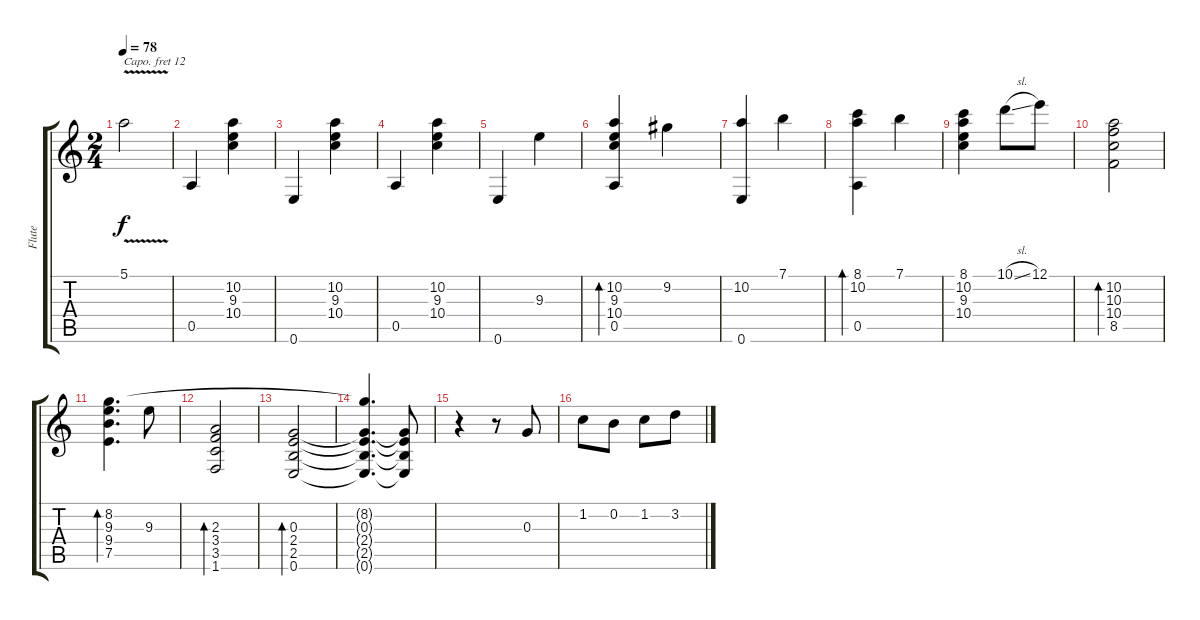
\track ("Flute" "Flute") {instrument panflute}
\staff {score tabs}
\capo 12
\tuning (E4 B3 G3 D3 A2 E2) {hide}
\ts (2 4)
\tempo 78
\clef g2
\ks c
5.1{v}.2{dy f} |
0.5.4 (10.2 9.3 10.4).4 |
0.6.4 (10.2 9.3 10.4).4 |
0.5.4 (10.2 9.3 10.4).4 |
0.6.4 9.3.4 |
(10.2 9.3 10.4 0.5).4{bd 480} 9.2.4 |
(10.2 0.6).4 7.1.4 |
(8.1 10.2 0.5).4{bd 480} 7.1.4 |
(8.1 10.2 9.3 10.4).4 10.1{sl}.8 12.1.8 |
(10.2 10.3 10.4 8.5).2{bd 480} |
(8.2 9.3 9.4 7.5).4{d bd 480} 9.3.8 |
(2.3 3.4 3.5 1.6).2{bd 480} |
(0.3 2.4 2.5 0.6).2{bd 480} |
(8.2{t} 0.3{t} 2.4{t} 2.5{t} 0.6{t}).4{d} (0.3{t} 2.4{t} 2.5{t} 0.6{t}).8 |
r.4 r.8 0.3.8 |
1.2.8 0.2.8 1.2.8 3.2.8
